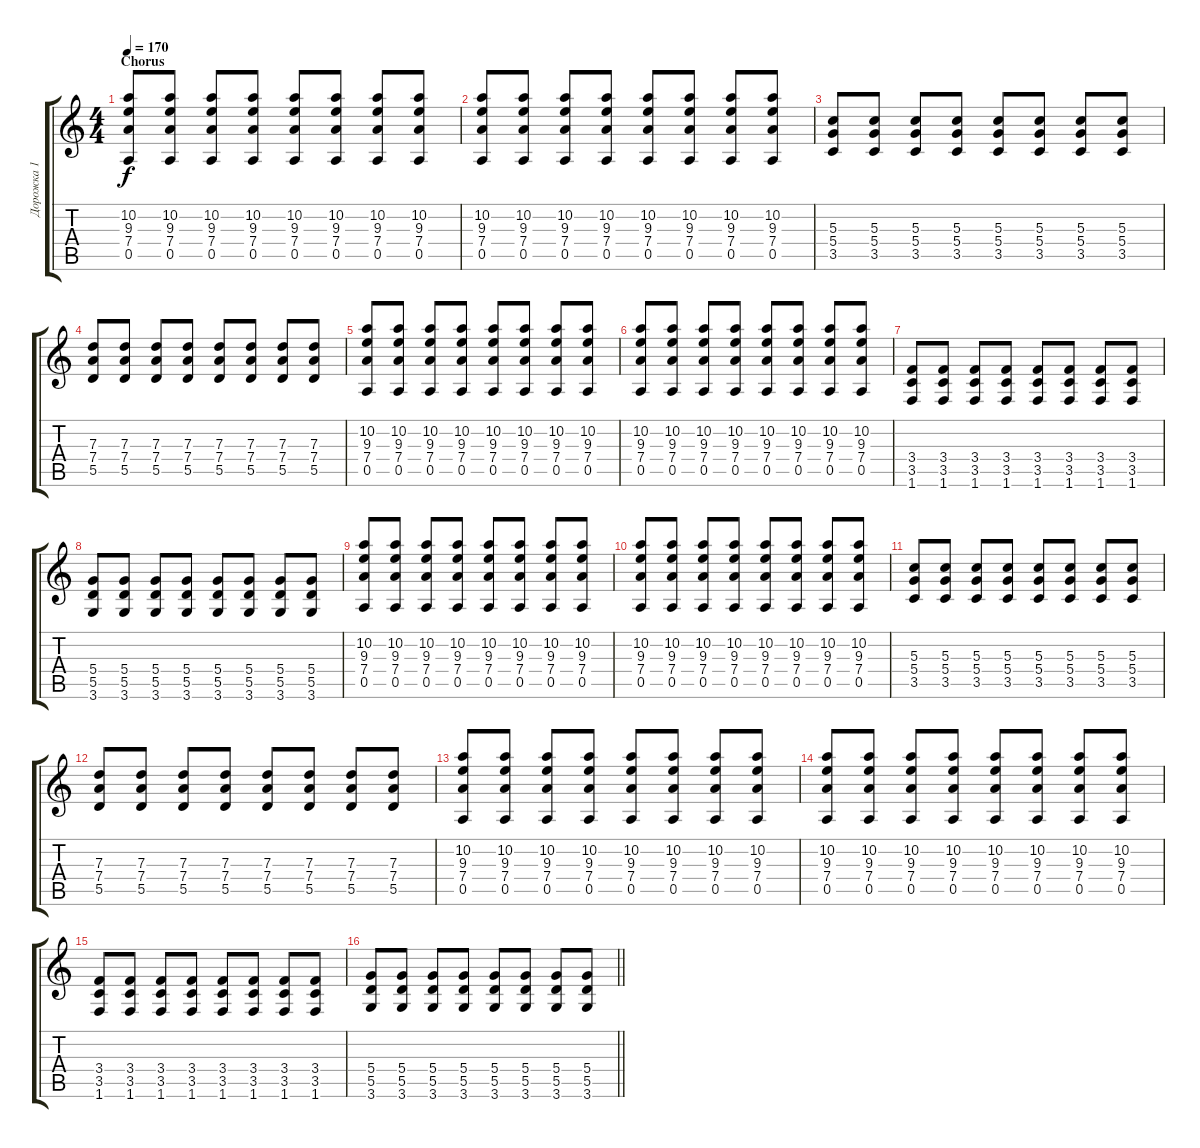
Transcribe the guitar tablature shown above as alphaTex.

\track ("Дорожка 1" "Дорожка 1") {instrument overdrivenguitar}
\staff {score tabs}
\tuning (E4 B3 G3 D3 A2 E2) {hide}
\ts (4 4)
\section ("" "Chorus")
\tempo 170
\clef g2
\ks c
(10.2 9.3 7.4 0.5).8{dy f} (10.2 9.3 7.4 0.5).8 (10.2 9.3 7.4 0.5).8 (10.2 9.3 7.4 0.5).8 (10.2 9.3 7.4 0.5).8 (10.2 9.3 7.4 0.5).8 (10.2 9.3 7.4 0.5).8 (10.2 9.3 7.4 0.5).8 |
(10.2 9.3 7.4 0.5).8 (10.2 9.3 7.4 0.5).8 (10.2 9.3 7.4 0.5).8 (10.2 9.3 7.4 0.5).8 (10.2 9.3 7.4 0.5).8 (10.2 9.3 7.4 0.5).8 (10.2 9.3 7.4 0.5).8 (10.2 9.3 7.4 0.5).8 |
(5.3 5.4 3.5).8 (5.3 5.4 3.5).8 (5.3 5.4 3.5).8 (5.3 5.4 3.5).8 (5.3 5.4 3.5).8 (5.3 5.4 3.5).8 (5.3 5.4 3.5).8 (5.3 5.4 3.5).8 |
(7.3 7.4 5.5).8 (7.3 7.4 5.5).8 (7.3 7.4 5.5).8 (7.3 7.4 5.5).8 (7.3 7.4 5.5).8 (7.3 7.4 5.5).8 (7.3 7.4 5.5).8 (7.3 7.4 5.5).8 |
(10.2 9.3 7.4 0.5).8 (10.2 9.3 7.4 0.5).8 (10.2 9.3 7.4 0.5).8 (10.2 9.3 7.4 0.5).8 (10.2 9.3 7.4 0.5).8 (10.2 9.3 7.4 0.5).8 (10.2 9.3 7.4 0.5).8 (10.2 9.3 7.4 0.5).8 |
(10.2 9.3 7.4 0.5).8 (10.2 9.3 7.4 0.5).8 (10.2 9.3 7.4 0.5).8 (10.2 9.3 7.4 0.5).8 (10.2 9.3 7.4 0.5).8 (10.2 9.3 7.4 0.5).8 (10.2 9.3 7.4 0.5).8 (10.2 9.3 7.4 0.5).8 |
(3.4 3.5 1.6).8 (3.4 3.5 1.6).8 (3.4 3.5 1.6).8 (3.4 3.5 1.6).8 (3.4 3.5 1.6).8 (3.4 3.5 1.6).8 (3.4 3.5 1.6).8 (3.4 3.5 1.6).8 |
(5.4 5.5 3.6).8 (5.4 5.5 3.6).8 (5.4 5.5 3.6).8 (5.4 5.5 3.6).8 (5.4 5.5 3.6).8 (5.4 5.5 3.6).8 (5.4 5.5 3.6).8 (5.4 5.5 3.6).8 |
(10.2 9.3 7.4 0.5).8 (10.2 9.3 7.4 0.5).8 (10.2 9.3 7.4 0.5).8 (10.2 9.3 7.4 0.5).8 (10.2 9.3 7.4 0.5).8 (10.2 9.3 7.4 0.5).8 (10.2 9.3 7.4 0.5).8 (10.2 9.3 7.4 0.5).8 |
(10.2 9.3 7.4 0.5).8 (10.2 9.3 7.4 0.5).8 (10.2 9.3 7.4 0.5).8 (10.2 9.3 7.4 0.5).8 (10.2 9.3 7.4 0.5).8 (10.2 9.3 7.4 0.5).8 (10.2 9.3 7.4 0.5).8 (10.2 9.3 7.4 0.5).8 |
(5.3 5.4 3.5).8 (5.3 5.4 3.5).8 (5.3 5.4 3.5).8 (5.3 5.4 3.5).8 (5.3 5.4 3.5).8 (5.3 5.4 3.5).8 (5.3 5.4 3.5).8 (5.3 5.4 3.5).8 |
(7.3 7.4 5.5).8 (7.3 7.4 5.5).8 (7.3 7.4 5.5).8 (7.3 7.4 5.5).8 (7.3 7.4 5.5).8 (7.3 7.4 5.5).8 (7.3 7.4 5.5).8 (7.3 7.4 5.5).8 |
(10.2 9.3 7.4 0.5).8 (10.2 9.3 7.4 0.5).8 (10.2 9.3 7.4 0.5).8 (10.2 9.3 7.4 0.5).8 (10.2 9.3 7.4 0.5).8 (10.2 9.3 7.4 0.5).8 (10.2 9.3 7.4 0.5).8 (10.2 9.3 7.4 0.5).8 |
(10.2 9.3 7.4 0.5).8 (10.2 9.3 7.4 0.5).8 (10.2 9.3 7.4 0.5).8 (10.2 9.3 7.4 0.5).8 (10.2 9.3 7.4 0.5).8 (10.2 9.3 7.4 0.5).8 (10.2 9.3 7.4 0.5).8 (10.2 9.3 7.4 0.5).8 |
(3.4 3.5 1.6).8 (3.4 3.5 1.6).8 (3.4 3.5 1.6).8 (3.4 3.5 1.6).8 (3.4 3.5 1.6).8 (3.4 3.5 1.6).8 (3.4 3.5 1.6).8 (3.4 3.5 1.6).8 |
\barLineRight lightlight
(5.4 5.5 3.6).8 (5.4 5.5 3.6).8 (5.4 5.5 3.6).8 (5.4 5.5 3.6).8 (5.4 5.5 3.6).8 (5.4 5.5 3.6).8 (5.4 5.5 3.6).8 (5.4 5.5 3.6).8
